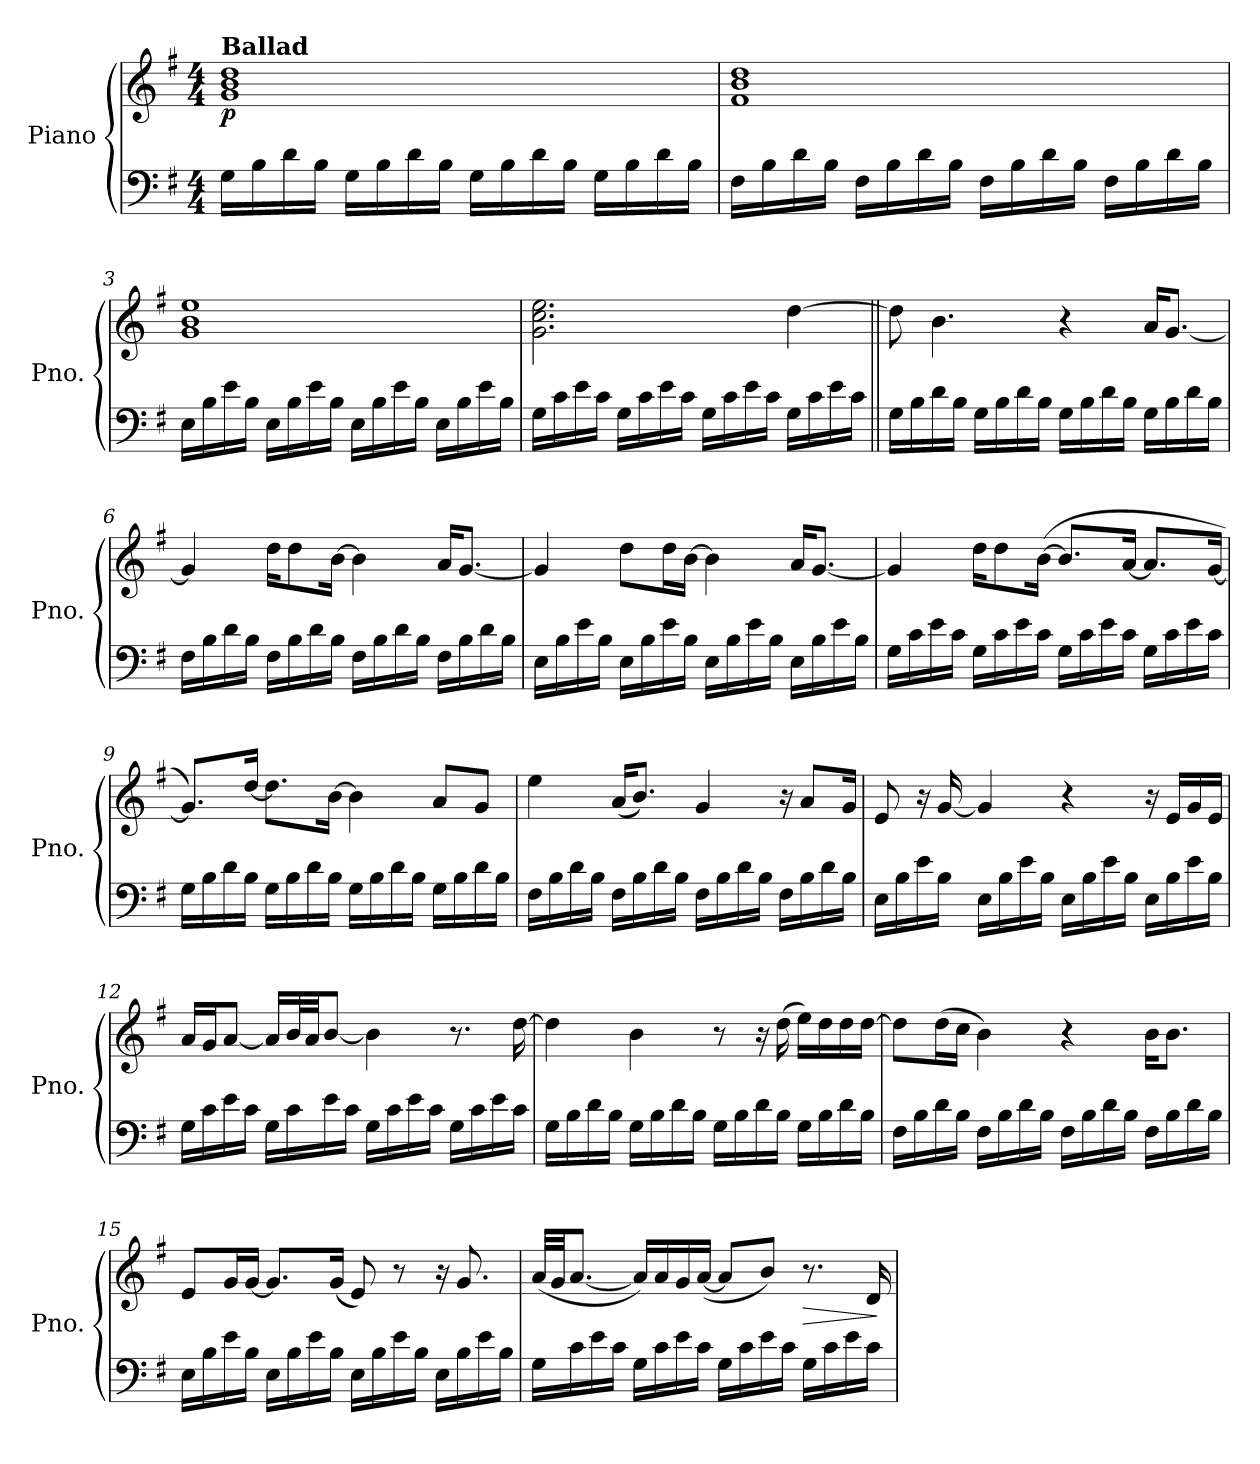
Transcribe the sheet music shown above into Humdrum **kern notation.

**kern	**kern	**dynam
*part1	*part1	*part1
*staff2	*staff1	*staff1/2
*I"Piano	*	*
*I'Pno.	*	*
*clefF4	*clefG2	*
*k[f#]	*k[f#]	*
*M4/4	*M4/4	*
*MM55	*MM55	*
=1	=1	=1
!	!LO:TX:a:B:t=Ballad	!
!	!	!LO:DY:b
16G\LL	1g 1b 1dd	p
16B\	.	.
16d\	.	.
16B\JJ	.	.
16G\LL	.	.
16B\	.	.
16d\	.	.
16B\JJ	.	.
16G\LL	.	.
16B\	.	.
16d\	.	.
16B\JJ	.	.
16G\LL	.	.
16B\	.	.
16d\	.	.
16B\JJ	.	.
=2	=2	=2
16F#\LL	1f# 1b 1dd	.
16B\	.	.
16d\	.	.
16B\JJ	.	.
16F#\LL	.	.
16B\	.	.
16d\	.	.
16B\JJ	.	.
16F#\LL	.	.
16B\	.	.
16d\	.	.
16B\JJ	.	.
16F#\LL	.	.
16B\	.	.
16d\	.	.
16B\JJ	.	.
!!LO:LB:g=z
=3	=3	=3
16E\LL	1g 1b 1ee	.
16B\	.	.
16e\	.	.
16B\JJ	.	.
16E\LL	.	.
16B\	.	.
16e\	.	.
16B\JJ	.	.
16E\LL	.	.
16B\	.	.
16e\	.	.
16B\JJ	.	.
16E\LL	.	.
16B\	.	.
16e\	.	.
16B\JJ	.	.
=4	=4	=4
16G\LL	2.g\ 2.cc\ 2.ee\	.
16c\	.	.
16e\	.	.
16c\JJ	.	.
16G\LL	.	.
16c\	.	.
16e\	.	.
16c\JJ	.	.
16G\LL	.	.
16c\	.	.
16e\	.	.
16c\JJ	.	.
16G\LL	[4dd\	.
16c\	.	.
16e\	.	.
16c\JJ	.	.
!!LO:LB:g=z
=5||	=5||	=5||
16G\LL	8dd\]	.
16B\	.	.
16d\	4.b\	.
16B\JJ	.	.
16G\LL	.	.
16B\	.	.
16d\	.	.
16B\JJ	.	.
16G\LL	4r	.
16B\	.	.
16d\	.	.
16B\JJ	.	.
16G\LL	16a/KL	.
16B\	[8.g/J	.
16d\	.	.
16B\JJ	.	.
=6	=6	=6
16F#\LL	4g/]	.
16B\	.	.
16d\	.	.
16B\JJ	.	.
16F#\LL	16dd\KL	.
16B\	8dd\	.
16d\	.	.
16B\JJ	[16b\Jk	.
16F#\LL	4b\]	.
16B\	.	.
16d\	.	.
16B\JJ	.	.
16F#\LL	16a/KL	.
16B\	[8.g/J	.
16d\	.	.
16B\JJ	.	.
!!LO:LB:g=z
=7	=7	=7
16E\LL	4g/]	.
16B\	.	.
16e\	.	.
16B\JJ	.	.
16E\LL	8dd\L	.
16B\	.	.
16e\	16dd\L	.
16B\JJ	[16b\JJ	.
16E\LL	4b\]	.
16B\	.	.
16e\	.	.
16B\JJ	.	.
16E\LL	16a/KL	.
16B\	[8.g/J	.
16e\	.	.
16B\JJ	.	.
=8	=8	=8
16G\LL	4g/]	.
16c\	.	.
16e\	.	.
16c\JJ	.	.
16G\LL	16dd\KL	.
16c\	8dd\	.
16e\	.	.
16c\JJ	([16b\Jk	.
16G\LL	8.b/L]	.
16c\	.	.
16e\	.	.
16c\JJ	[16a/Jk	.
16G\LL	8.a/L]	.
16c\	.	.
16e\	.	.
16c\JJ	[16g/Jk	.
!!LO:LB:g=z
=9	=9	=9
16G\LL	8.g/L])	.
16B\	.	.
16d\	.	.
16B\JJ	[16dd/Jk	.
16G\LL	8.dd\L]	.
16B\	.	.
16d\	.	.
16B\JJ	[16b\Jk	.
16G\LL	4b\]	.
16B\	.	.
16d\	.	.
16B\JJ	.	.
16G\LL	8a/L	.
16B\	.	.
16d\	8g/J	.
16B\JJ	.	.
=10	=10	=10
16F#\LL	4ee\	.
16B\	.	.
16d\	.	.
16B\JJ	.	.
16F#\LL	(16a/KL	.
16B\	8.b/J)	.
16d\	.	.
16B\JJ	.	.
16F#\LL	4g/	.
16B\	.	.
16d\	.	.
16B\JJ	.	.
16F#\LL	16r	.
16B\	8a/L	.
16d\	.	.
16B\JJ	16g/Jk	.
!!LO:PB:g=z
=11	=11	=11
16E\LL	8e/	.
16B\	.	.
16e\	16r	.
16B\JJ	[16g/	.
16E\LL	4g/]	.
16B\	.	.
16e\	.	.
16B\JJ	.	.
16E\LL	4r	.
16B\	.	.
16e\	.	.
16B\JJ	.	.
16E\LL	16r	.
16B\	16e/LL	.
16e\	16g/	.
16B\JJ	16e/JJ	.
=12	=12	=12
16G\LL	16a/LL	.
16c\	16g/J	.
16e\	[8a/J	.
16c\JJ	.	.
16G\LL	16a/LL]	.
16c\	32b/L	.
.	32a/JJ	.
16e\	[8b/J	.
16c\JJ	.	.
16G\LL	4b\]	.
16c\	.	.
16e\	.	.
16c\JJ	.	.
16G\LL	8.r	.
16c\	.	.
16e\	.	.
16c\JJ	[16dd\	.
!!LO:LB:g=z
=13	=13	=13
16G\LL	4dd\]	.
16B\	.	.
16d\	.	.
16B\JJ	.	.
16G\LL	4b\	.
16B\	.	.
16d\	.	.
16B\JJ	.	.
16G\LL	8r	.
16B\	.	.
16d\	16r	.
16B\JJ	(16dd\	.
16G\LL	16ee\LL)	.
16B\	16dd\	.
16d\	16dd\	.
16B\JJ	[16dd\JJ	.
=14	=14	=14
16F#\LL	8dd\L]	.
16B\	.	.
16d\	(16dd\L	.
16B\JJ	16cc\JJ	.
16F#\LL	4b\)	.
16B\	.	.
16d\	.	.
16B\JJ	.	.
16F#\LL	4r	.
16B\	.	.
16d\	.	.
16B\JJ	.	.
16F#\LL	16b\KL	.
16B\	8.b\J	.
16d\	.	.
16B\JJ	.	.
!!LO:LB:g=z
=15	=15	=15
16E\LL	8e/L	.
16B\	.	.
16e\	16g/L	.
16B\JJ	[16g/JJ	.
16E\LL	8.g/L]	.
16B\	.	.
16e\	.	.
16B\JJ	(16g/Jk	.
16E\LL	8e/)	.
16B\	.	.
16e\	8r	.
16B\JJ	.	.
16E\LL	16r	.
16B\	8.g/	.
16e\	.	.
16B\JJ	.	.
=16	=16	=16
16G\LL	(32a/LLL	.
.	32g/JJ	.
16c\	[8.a/J	.
16e\	.	.
16c\JJ	.	.
16G\LL	16a/LL])	.
16c\	16a/	.
16e\	16g/	.
16c\JJ	([16a/JJ	.
16G\LL	8a/L]	.
16c\	.	.
16e\	8b/J)	.
16c\JJ	.	.
!	!	!LO:HP:b
16G\LL	8.r	>
16c\	.	.
16e\	.	.
16c\JJ	16d/	.
.	.	]
=	=	=
*-	*-	*-
